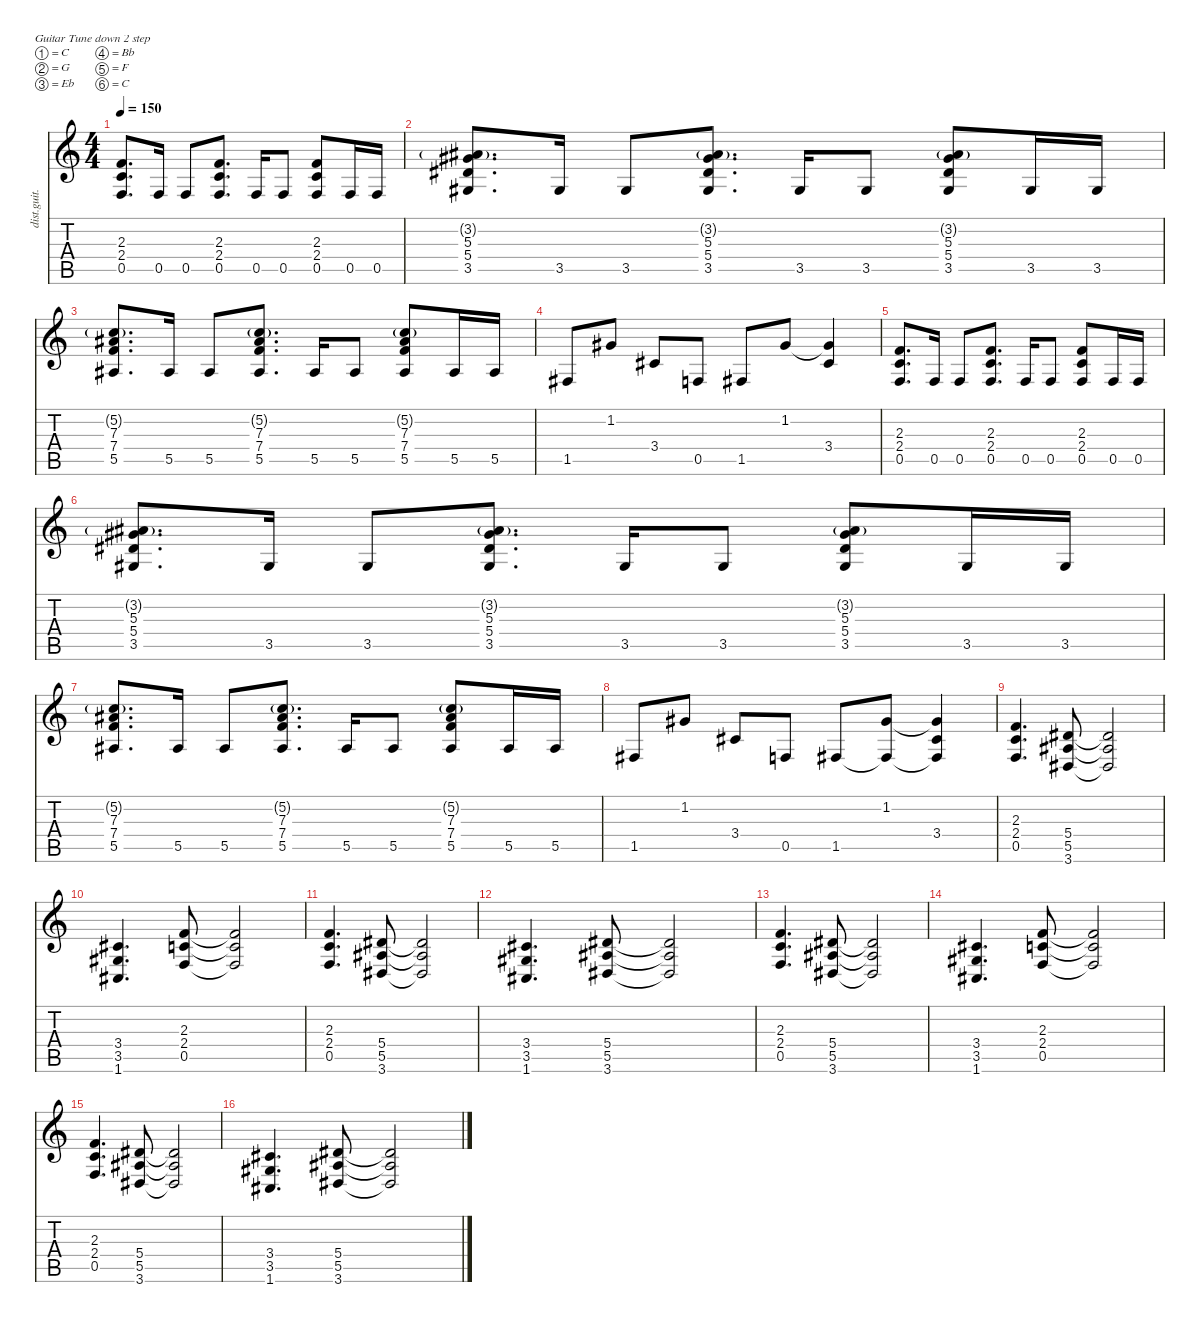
\defaultSystemsLayout 4
\hideDynamics
\bracketExtendMode nobrackets
\otherSystemsTrackNameOrientation horizontal
\track ("Guitar 2" "dist.guit.") {instrument distortionguitar}
\staff {score tabs}
\tuning (C4 G3 Eb3 Bb2 F2 C2)
\ts (4 4)
\tempo 150
\clef g2
\ks c
(2.3 2.4 0.5).8{d dy mf beam Up} 0.5.16{beam Up} 0.5.8{beam Up} (2.3 2.4 0.5).8{d beam Up} 0.5.16{beam Up} 0.5.8{beam Up} (2.3 2.4 0.5).8{beam Up} 0.5.16{beam Up} 0.5.16{beam Up} |
(3.2{g acc #} 5.3{acc #} 5.4{acc #} 3.5{acc #}).8{d beam Up} 3.5{acc #}.16{beam Up} 3.5{acc #}.8{beam Up} (3.2{g acc #} 5.3{acc #} 5.4{acc #} 3.5{acc #}).8{d beam Up} 3.5{acc #}.16{beam Up} 3.5{acc #}.8{beam Up} (3.2{g acc #} 5.3{acc #} 5.4{acc #} 3.5{acc #}).8{beam Up} 3.5{acc #}.16{beam Up} 3.5{acc #}.16{beam Up} |
(5.2{g} 7.3{acc #} 7.4 5.5{acc #}).8{d beam Up} 5.5{acc #}.16{beam Up} 5.5{acc #}.8{beam Up} (5.2{g} 7.3{acc #} 7.4 5.5{acc #}).8{d beam Up} 5.5{acc #}.16{beam Up} 5.5{acc #}.8{beam Up} (5.2{g} 7.3{acc #} 7.4 5.5{acc #}).8{beam Up} 5.5{acc #}.16{beam Up} 5.5{acc #}.16{beam Up} |
1.5{acc #}.8{beam Up} 1.2{acc #}.8{beam Up} 3.4{acc #}.8{beam Up} 0.5.8{beam Up} 1.5{acc #}.8{beam Up} 1.2{acc #}.8{beam Up} (1.2{t acc #} 3.4{acc #}).4{dy f beam Up} |
(2.3 2.4 0.5).8{d dy mf beam Up} 0.5.16{beam Up} 0.5.8{beam Up} (2.3 2.4 0.5).8{d beam Up} 0.5.16{beam Up} 0.5.8{beam Up} (2.3 2.4 0.5).8{beam Up} 0.5.16{beam Up} 0.5.16{beam Up} |
(3.2{g acc #} 5.3{acc #} 5.4{acc #} 3.5{acc #}).8{d beam Up} 3.5{acc #}.16{beam Up} 3.5{acc #}.8{beam Up} (3.2{g acc #} 5.3{acc #} 5.4{acc #} 3.5{acc #}).8{d beam Up} 3.5{acc #}.16{beam Up} 3.5{acc #}.8{beam Up} (3.2{g acc #} 5.3{acc #} 5.4{acc #} 3.5{acc #}).8{beam Up} 3.5{acc #}.16{beam Up} 3.5{acc #}.16{beam Up} |
(5.2{g} 7.3{acc #} 7.4 5.5{acc #}).8{d beam Up} 5.5{acc #}.16{beam Up} 5.5{acc #}.8{beam Up} (5.2{g} 7.3{acc #} 7.4 5.5{acc #}).8{d beam Up} 5.5{acc #}.16{beam Up} 5.5{acc #}.8{beam Up} (5.2{g} 7.3{acc #} 7.4 5.5{acc #}).8{beam Up} 5.5{acc #}.16{beam Up} 5.5{acc #}.16{beam Up} |
1.5{acc #}.8{beam Up} 1.2{acc #}.8{dy f beam Up} 3.4{acc #}.8{dy mf beam Up} 0.5.8{beam Up} 1.5{acc #}.8{beam Up} (1.2{acc #} 1.5{t acc #}).8{beam Up} (1.2{t acc #} 3.4{acc #} 1.5{t acc #}).4{dy f beam Up} |
(2.3 2.4 0.5).4{d beam Up} (5.4{acc #} 5.5{acc #} 3.6{acc #}).8{beam Up} (5.4{t acc #} 5.5{t acc #} 3.6{t acc #}).2{beam Up} |
(3.4{acc #} 3.5{acc #} 1.6{acc #}).4{d beam Up} (2.3 2.4 0.5).8{beam Up} (2.3{t} 2.4{t} 0.5{t}).2{beam Up} |
(2.3 2.4 0.5).4{d beam Up} (5.4{acc #} 5.5{acc #} 3.6{acc #}).8{beam Up} (5.4{t acc #} 5.5{t acc #} 3.6{t acc #}).2{beam Up} |
(3.4{acc #} 3.5{acc #} 1.6{acc #}).4{d beam Up} (5.4{acc #} 5.5{acc #} 3.6{acc #}).8{beam Up} (5.4{t acc #} 5.5{t acc #} 3.6{t acc #}).2{beam Up} |
(2.3 2.4 0.5).4{d beam Up} (5.4{acc #} 5.5{acc #} 3.6{acc #}).8{beam Up} (5.4{t acc #} 5.5{t acc #} 3.6{t acc #}).2{beam Up} |
(3.4{acc #} 3.5{acc #} 1.6{acc #}).4{d beam Up} (2.3 2.4 0.5).8{beam Up} (2.3{t} 2.4{t} 0.5{t}).2{beam Up} |
(2.3 2.4 0.5).4{d beam Up} (5.4{acc #} 5.5{acc #} 3.6{acc #}).8{beam Up} (5.4{t acc #} 5.5{t acc #} 3.6{t acc #}).2{beam Up} |
(3.4{acc #} 3.5{acc #} 1.6{acc #}).4{d beam Up} (5.4{acc #} 5.5{acc #} 3.6{acc #}).8{beam Up} (5.4{t acc #} 5.5{t acc #} 3.6{t acc #}).2{beam Up}
